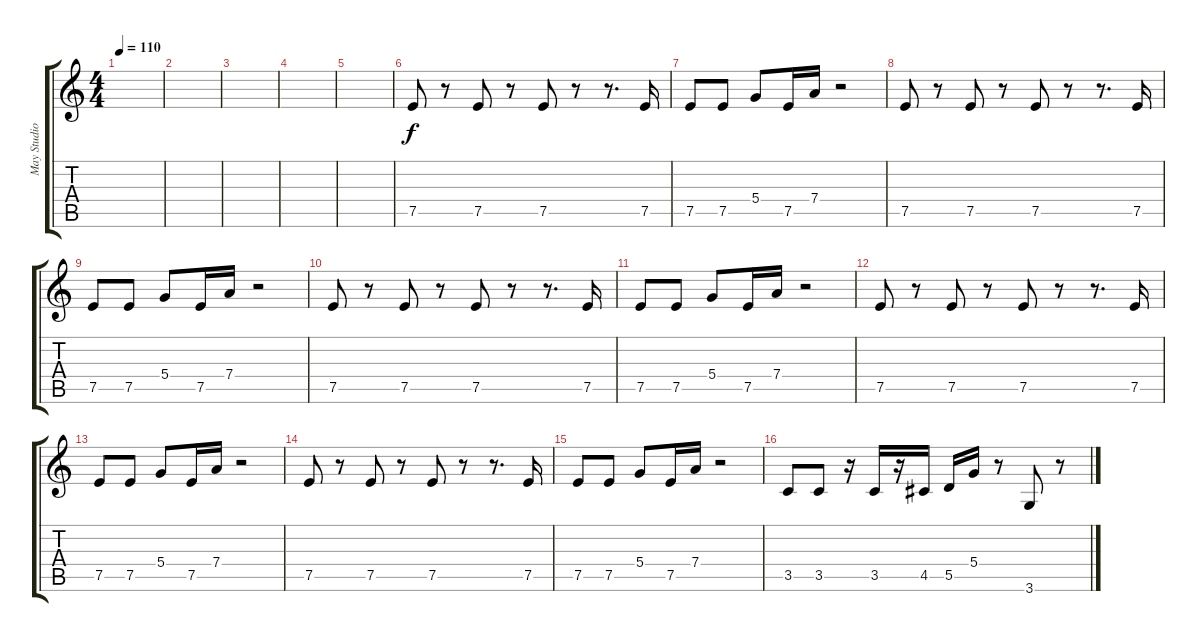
\track ("May Studio Guitar" "May Studio") {instrument electricguitarmuted}
\staff {score tabs}
\tuning (E4 B3 G3 D3 A2 E2) {hide}
\ts (4 4)
\tempo 110
\clef g2
\ks c
|
|
|
|
|
7.5.8 r.8 7.5.8 r.8 7.5.8 r.8 r.8{d} 7.5.16 |
7.5.8 7.5.8 5.4.8 7.5.16 7.4.16 r.2 |
7.5.8 r.8 7.5.8 r.8 7.5.8 r.8 r.8{d} 7.5.16 |
7.5.8 7.5.8 5.4.8 7.5.16 7.4.16 r.2 |
7.5.8 r.8 7.5.8 r.8 7.5.8 r.8 r.8{d} 7.5.16 |
7.5.8 7.5.8 5.4.8 7.5.16 7.4.16 r.2 |
7.5.8 r.8 7.5.8 r.8 7.5.8 r.8 r.8{d} 7.5.16 |
7.5.8 7.5.8 5.4.8 7.5.16 7.4.16 r.2 |
7.5.8 r.8 7.5.8 r.8 7.5.8 r.8 r.8{d} 7.5.16 |
7.5.8 7.5.8 5.4.8 7.5.16 7.4.16 r.2 |
3.5.8 3.5.8 r.16 3.5.16 r.16 4.5.16 5.5.16 5.4.16 r.8 3.6.8 r.8
